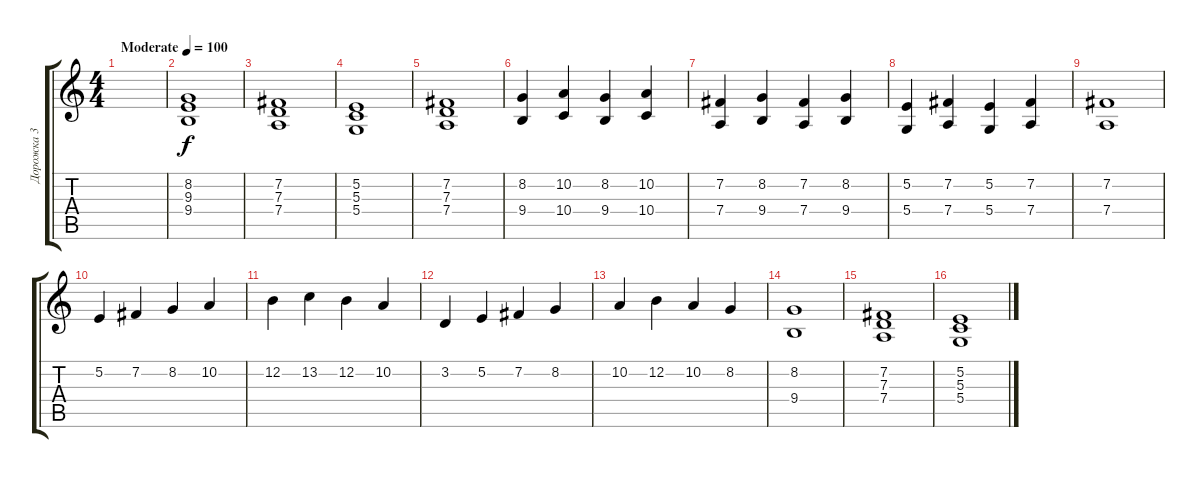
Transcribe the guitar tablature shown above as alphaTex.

\track ("Дорожка 3" "Дорожка 3") {instrument choiraahs}
\staff {score tabs}
\tuning (E4 B3 G3 D3 A2 E2) {hide}
\ts (4 4)
\tempo (100 "Moderate")
\clef g2
\ks c
|
(8.2 9.3 9.4).1 |
(7.2 7.3 7.4).1 |
(5.2 5.3 5.4).1 |
(7.2 7.3 7.4).1 |
(8.2 9.4).4 (10.2 10.4).4 (8.2 9.4).4 (10.2 10.4).4 |
(7.2 7.4).4 (8.2 9.4).4 (7.2 7.4).4 (8.2 9.4).4 |
(5.2 5.4).4 (7.2 7.4).4 (5.2 5.4).4 (7.2 7.4).4 |
(7.2 7.4).1 |
5.2.4 7.2.4 8.2.4 10.2.4 |
12.2.4 13.2.4 12.2.4 10.2.4 |
3.2.4 5.2.4 7.2.4 8.2.4 |
10.2.4 12.2.4 10.2.4 8.2.4 |
(8.2 9.4).1 |
(7.2 7.3 7.4).1 |
(5.2 5.3 5.4).1
